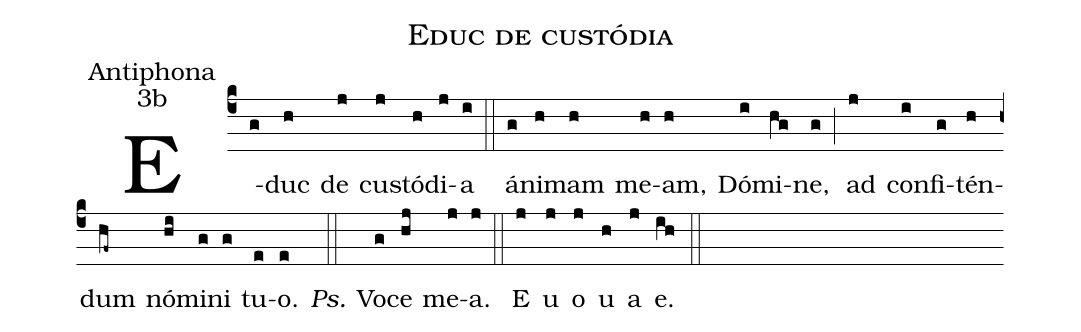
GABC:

name:Educ de custódia;
office-part:Antiphona;
mode:3b;
%%
(c4) E(g)duc(h) de(j) cu(j)stó(h)di(j)a(i) (::) á(g)ni(h)mam(h) me(h)am,(h) Dó(i)mi(hg)ne,(g) (;) ad(j) con(i)fi(g)tén(h)dum(hf~) nó(hi)mi(g)ni(g) tu(e)o.(e) (::)
<i>Ps.</i> V{o}(g)ce(hj) me(j)a.(j) (::)
<eu> E(j) u(j) o(j) u(h) a(j) e.(ih) </eu>(::)
